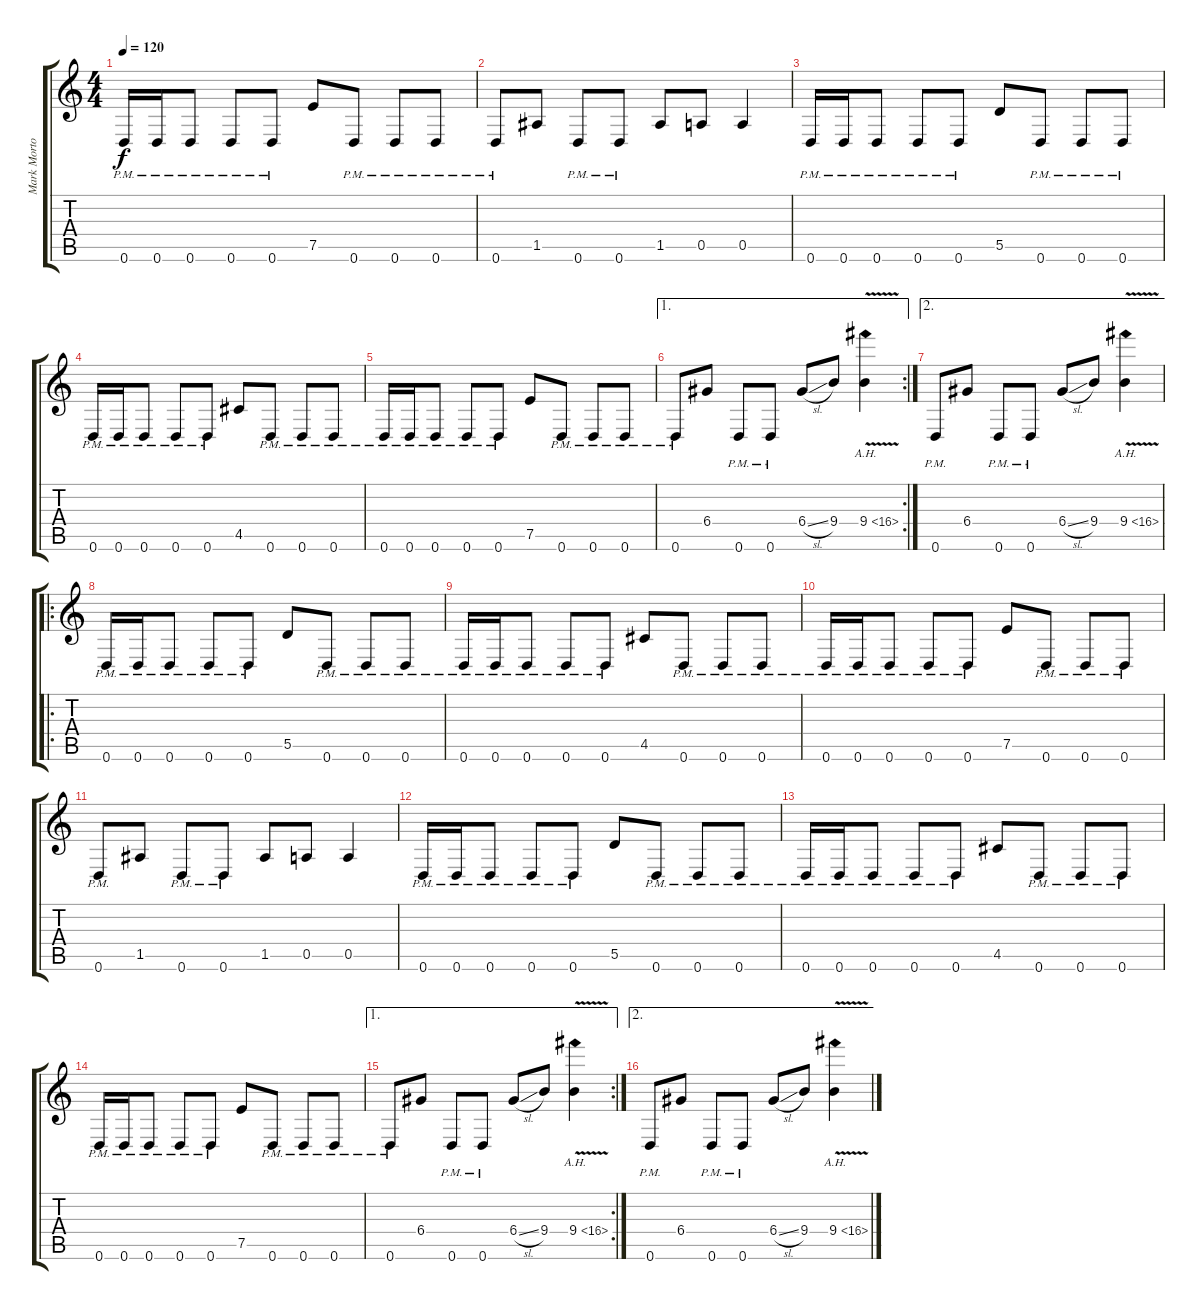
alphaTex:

\track ("Mark Morton" "Mark Morto") {instrument distortionguitar}
\staff {score tabs}
\tuning (E4 B3 G3 D3 A2 D2) {hide}
\ts (4 4)
\tempo 120
\clef g2
\ks c
0.6{pm}.16{dy f} 0.6{pm}.16 0.6{pm}.8 0.6{pm}.8 0.6{pm}.8 7.5.8 0.6{pm}.8 0.6{pm}.8 0.6{pm}.8 |
0.6{pm}.8 1.5.8 0.6{pm}.8 0.6{pm}.8 1.5.8 0.5.8 0.5.4 |
0.6{pm}.16 0.6{pm}.16 0.6{pm}.8 0.6{pm}.8 0.6{pm}.8 5.5.8 0.6{pm}.8 0.6{pm}.8 0.6{pm}.8 |
0.6{pm}.16 0.6{pm}.16 0.6{pm}.8 0.6{pm}.8 0.6{pm}.8 4.5.8 0.6{pm}.8 0.6{pm}.8 0.6{pm}.8 |
0.6{pm}.16 0.6{pm}.16 0.6{pm}.8 0.6{pm}.8 0.6{pm}.8 7.5.8 0.6{pm}.8 0.6{pm}.8 0.6{pm}.8 |
\ae 1
\rc 2
0.6{pm}.8 6.4.8 0.6{pm}.8 0.6{pm}.8 6.4{sl}.8 9.4.8 9.4{ah 7 v}.4 |
\ae 2
0.6{pm}.8 6.4.8 0.6{pm}.8 0.6{pm}.8 6.4{sl}.8 9.4.8 9.4{ah 7 v}.4 |
\ro
0.6{pm}.16 0.6{pm}.16 0.6{pm}.8 0.6{pm}.8 0.6{pm}.8 5.5.8 0.6{pm}.8 0.6{pm}.8 0.6{pm}.8 |
0.6{pm}.16 0.6{pm}.16 0.6{pm}.8 0.6{pm}.8 0.6{pm}.8 4.5.8 0.6{pm}.8 0.6{pm}.8 0.6{pm}.8 |
0.6{pm}.16 0.6{pm}.16 0.6{pm}.8 0.6{pm}.8 0.6{pm}.8 7.5.8 0.6{pm}.8 0.6{pm}.8 0.6{pm}.8 |
0.6{pm}.8 1.5.8 0.6{pm}.8 0.6{pm}.8 1.5.8 0.5.8 0.5.4 |
0.6{pm}.16 0.6{pm}.16 0.6{pm}.8 0.6{pm}.8 0.6{pm}.8 5.5.8 0.6{pm}.8 0.6{pm}.8 0.6{pm}.8 |
0.6{pm}.16 0.6{pm}.16 0.6{pm}.8 0.6{pm}.8 0.6{pm}.8 4.5.8 0.6{pm}.8 0.6{pm}.8 0.6{pm}.8 |
0.6{pm}.16 0.6{pm}.16 0.6{pm}.8 0.6{pm}.8 0.6{pm}.8 7.5.8 0.6{pm}.8 0.6{pm}.8 0.6{pm}.8 |
\ae 1
\rc 2
0.6{pm}.8 6.4.8 0.6{pm}.8 0.6{pm}.8 6.4{sl}.8 9.4.8 9.4{ah 7 v}.4 |
\ae 2
0.6{pm}.8 6.4.8 0.6{pm}.8 0.6{pm}.8 6.4{sl}.8 9.4.8 9.4{ah 7 v}.4
